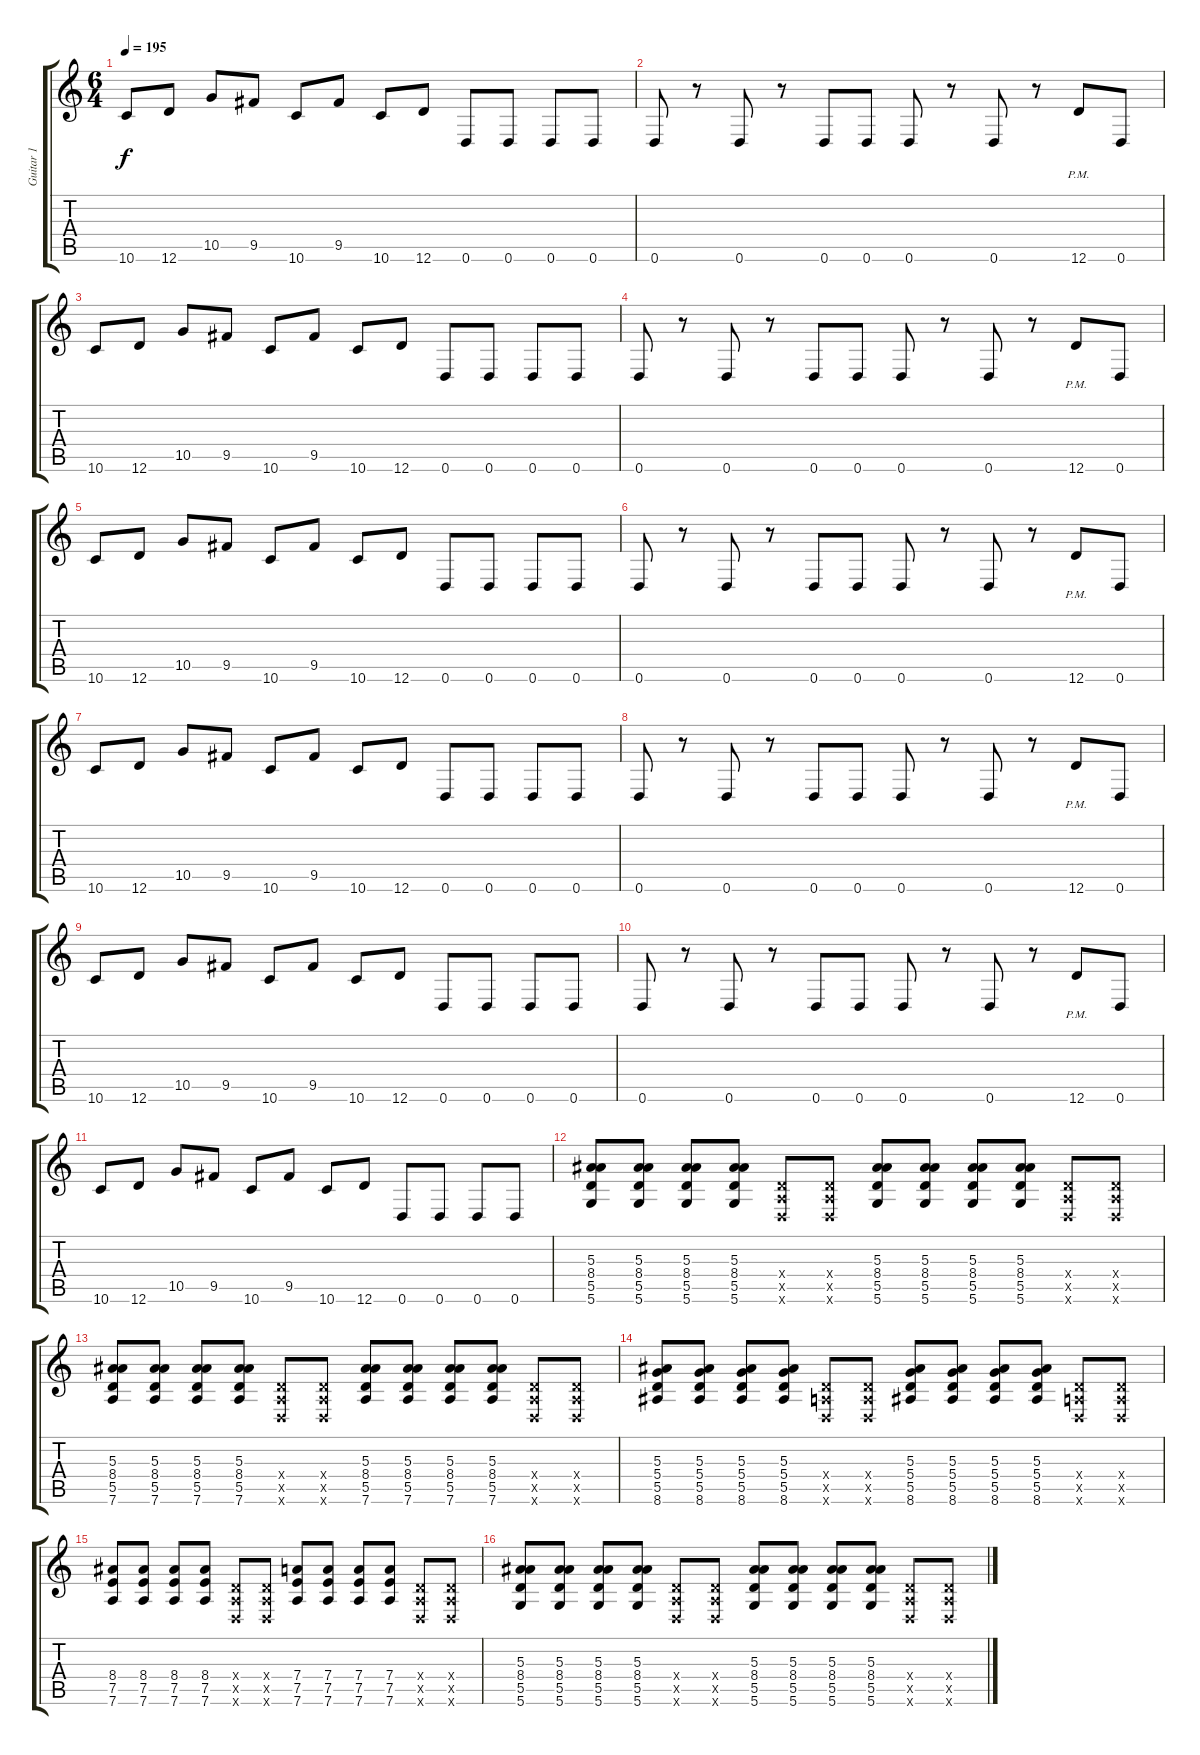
\track ("Guitar 1" "Guitar 1") {instrument distortionguitar}
\staff {score tabs}
\tuning (D4 A3 F3 D3 A2 D2) {hide}
\ts (6 4)
\tempo 195
\clef g2
\ks c
10.6.8{dy f} 12.6.8 10.5.8 9.5.8 10.6.8 9.5.8 10.6.8 12.6.8 0.6.8 0.6.8 0.6.8 0.6.8 |
0.6.8 r.8 0.6.8 r.8 0.6.8 0.6.8 0.6.8 r.8 0.6.8 r.8 12.6{pm}.8 0.6.8 |
10.6.8 12.6.8 10.5.8 9.5.8 10.6.8 9.5.8 10.6.8 12.6.8 0.6.8 0.6.8 0.6.8 0.6.8 |
0.6.8 r.8 0.6.8 r.8 0.6.8 0.6.8 0.6.8 r.8 0.6.8 r.8 12.6{pm}.8 0.6.8 |
10.6.8 12.6.8 10.5.8 9.5.8 10.6.8 9.5.8 10.6.8 12.6.8 0.6.8 0.6.8 0.6.8 0.6.8 |
0.6.8 r.8 0.6.8 r.8 0.6.8 0.6.8 0.6.8 r.8 0.6.8 r.8 12.6{pm}.8 0.6.8 |
10.6.8 12.6.8 10.5.8 9.5.8 10.6.8 9.5.8 10.6.8 12.6.8 0.6.8 0.6.8 0.6.8 0.6.8 |
0.6.8 r.8 0.6.8 r.8 0.6.8 0.6.8 0.6.8 r.8 0.6.8 r.8 12.6{pm}.8 0.6.8 |
10.6.8 12.6.8 10.5.8 9.5.8 10.6.8 9.5.8 10.6.8 12.6.8 0.6.8 0.6.8 0.6.8 0.6.8 |
0.6.8 r.8 0.6.8 r.8 0.6.8 0.6.8 0.6.8 r.8 0.6.8 r.8 12.6{pm}.8 0.6.8 |
10.6.8 12.6.8 10.5.8 9.5.8 10.6.8 9.5.8 10.6.8 12.6.8 0.6.8 0.6.8 0.6.8 0.6.8 |
(5.3 8.4 5.5 5.6).8{volume 13 balance 2} (5.3 8.4 5.5 5.6).8 (5.3 8.4 5.5 5.6).8 (5.3 8.4 5.5 5.6).8 (0.4{x} 0.5{x} 0.6{x}).8 (0.4{x} 0.5{x} 0.6{x}).8 (5.3 8.4 5.5 5.6).8 (5.3 8.4 5.5 5.6).8 (5.3 8.4 5.5 5.6).8 (5.3 8.4 5.5 5.6).8 (0.4{x} 0.5{x} 0.6{x}).8 (0.4{x} 0.5{x} 0.6{x}).8 |
(5.3 8.4 5.5 7.6).8 (5.3 8.4 5.5 7.6).8 (5.3 8.4 5.5 7.6).8 (5.3 8.4 5.5 7.6).8 (0.4{x} 0.5{x} 0.6{x}).8 (0.4{x} 0.5{x} 0.6{x}).8 (5.3 8.4 5.5 7.6).8 (5.3 8.4 5.5 7.6).8 (5.3 8.4 5.5 7.6).8 (5.3 8.4 5.5 7.6).8 (0.4{x} 0.5{x} 0.6{x}).8 (0.4{x} 0.5{x} 0.6{x}).8 |
(5.3 5.4 5.5 8.6).8 (5.3 5.4 5.5 8.6).8 (5.3 5.4 5.5 8.6).8 (5.3 5.4 5.5 8.6).8 (0.4{x} 0.5{x} 0.6{x}).8 (0.4{x} 0.5{x} 0.6{x}).8 (5.3 5.4 5.5 8.6).8 (5.3 5.4 5.5 8.6).8 (5.3 5.4 5.5 8.6).8 (5.3 5.4 5.5 8.6).8 (0.4{x} 0.5{x} 0.6{x}).8 (0.4{x} 0.5{x} 0.6{x}).8 |
(8.4 7.5 7.6).8 (8.4 7.5 7.6).8 (8.4 7.5 7.6).8 (8.4 7.5 7.6).8 (0.4{x} 0.5{x} 0.6{x}).8 (0.4{x} 0.5{x} 0.6{x}).8 (7.4 7.5 7.6).8 (7.4 7.5 7.6).8 (7.4 7.5 7.6).8 (7.4 7.5 7.6).8 (0.4{x} 0.5{x} 0.6{x}).8 (0.4{x} 0.5{x} 0.6{x}).8 |
(5.3 8.4 5.5 5.6).8{volume 13 balance 2} (5.3 8.4 5.5 5.6).8 (5.3 8.4 5.5 5.6).8 (5.3 8.4 5.5 5.6).8 (0.4{x} 0.5{x} 0.6{x}).8 (0.4{x} 0.5{x} 0.6{x}).8 (5.3 8.4 5.5 5.6).8 (5.3 8.4 5.5 5.6).8 (5.3 8.4 5.5 5.6).8 (5.3 8.4 5.5 5.6).8 (0.4{x} 0.5{x} 0.6{x}).8 (0.4{x} 0.5{x} 0.6{x}).8
